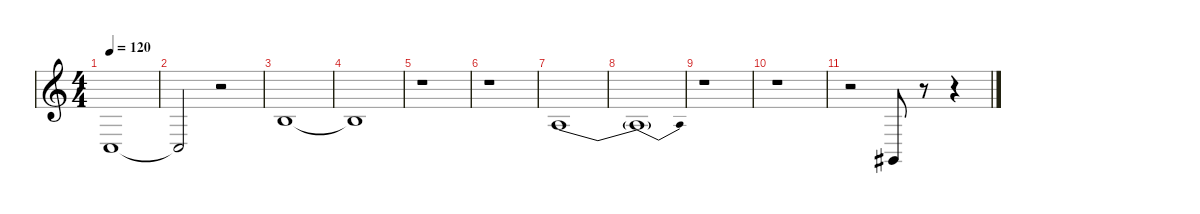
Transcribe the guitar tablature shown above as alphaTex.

\defaultSystemsLayout 4
\hideDynamics
\bracketExtendMode nobrackets
\singleTrackTrackNamePolicy hidden
\multiTrackTrackNamePolicy hidden
\otherSystemsTrackNameOrientation horizontal
\track ("Baritone Sax (Ronnie Cuber)" "sax.") {instrument baritonesax}
\staff {score}
\tuning (E4 B3 G3 D3 A2 E2)
\ts (4 4)
\tempo 120
\clef g2
\ks c
3.5{t}.1{dy f beam Up} |
3.5{t}.2{beam Up} r.2{beam Up} |
9.4.1{dy fff beam Up} |
9.4{t}.1{dy f beam Up} |
r.1{beam Down} |
r.1{beam Down} |
7.4{be (bend 0 0 60 2)}.1{dy fff beam Up} |
7.4{be (release 0 2 60 0) t}.1{dy f beam Up} |
r.1{beam Down} |
r.1{beam Down} |
r.2{beam Down} 4.6{acc #}.8{dy fff beam Up} r.8{beam Up} r.4{beam Up}
